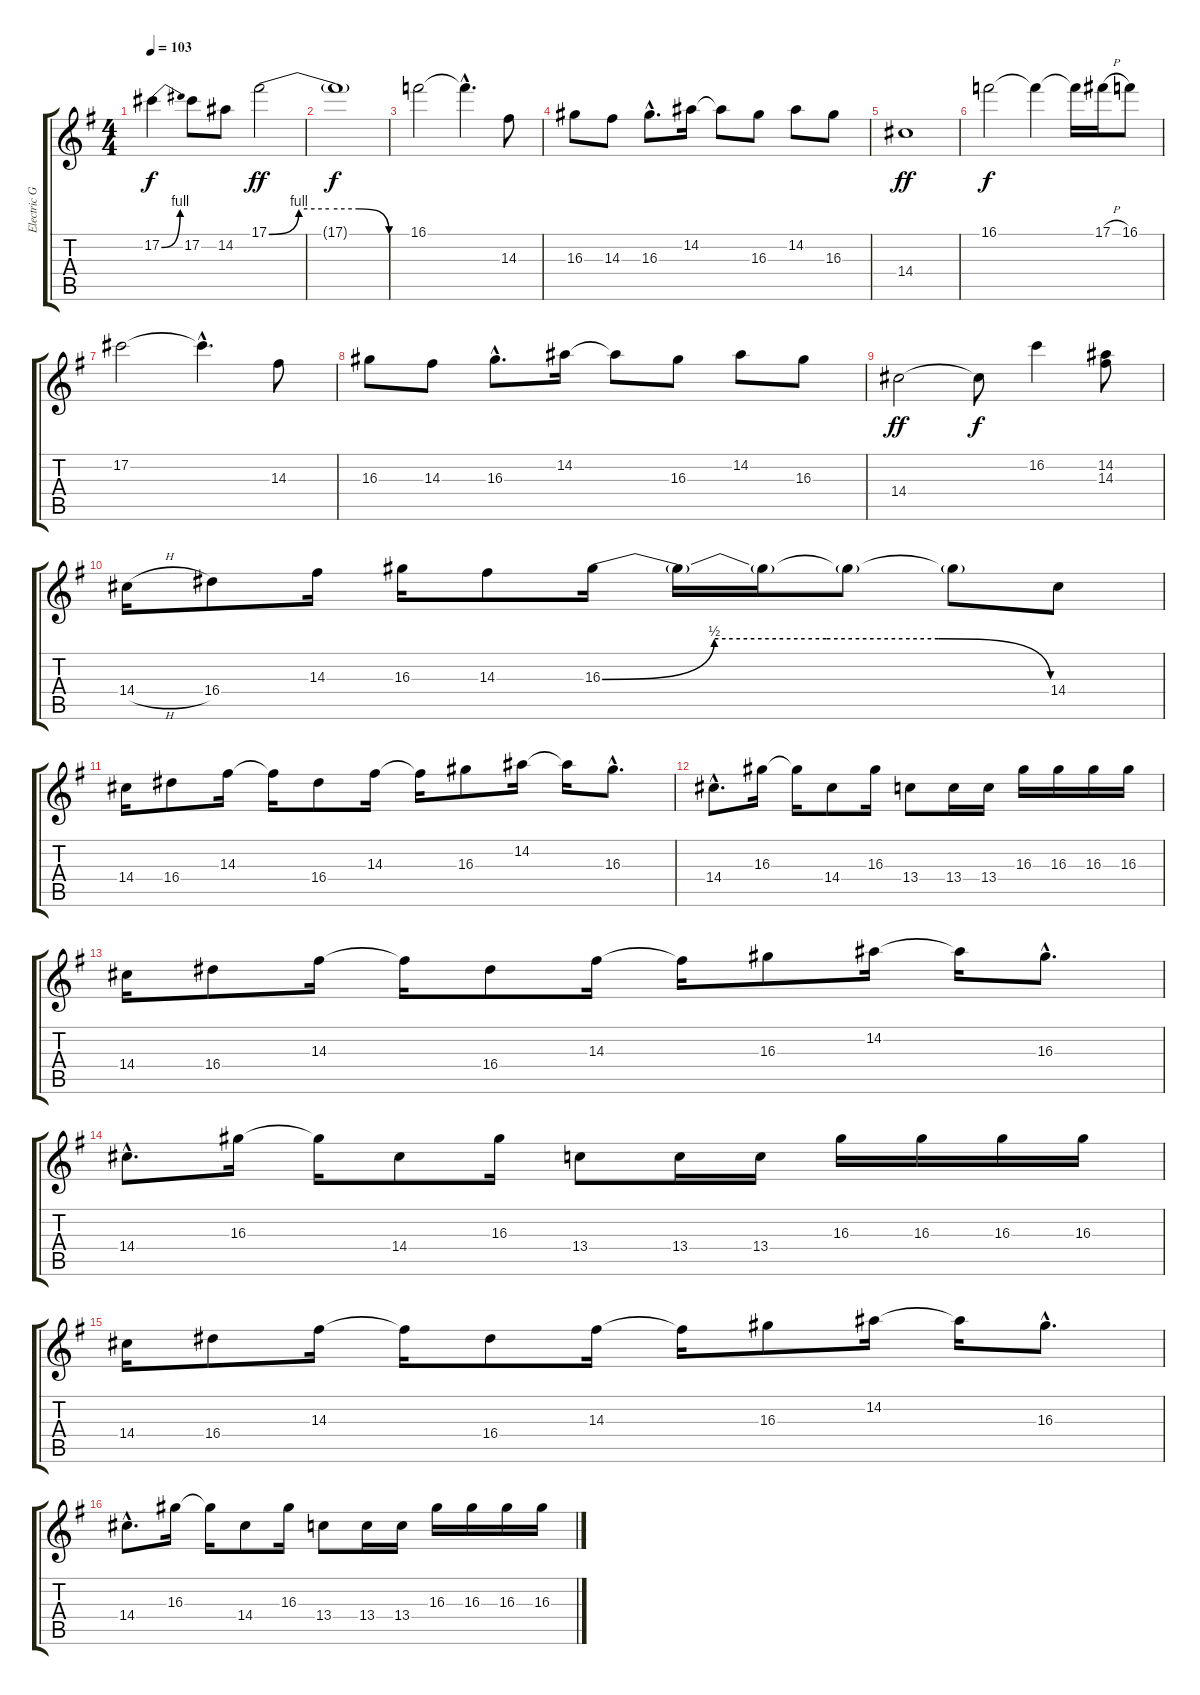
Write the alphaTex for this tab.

\track ("Electric Guitar 2" "Electric G") {instrument distortionguitar}
\staff {score tabs}
\tuning (Db4 Ab3 E3 B2 Gb2 Db2) {hide}
\ts (4 4)
\tempo 103
\clef g2
\ks eminor
17.2{be (bend 0 0 60 4)}.4{dy f} 17.2.8 14.2.8 17.1{be (custom 0 0 15 4 30 4 45 4 60 0)}.2{dy ff} |
17.1{t}.1{dy f} |
16.1.2 16.1{hac t}.4{d} 14.3.8 |
16.3.8 14.3.8 16.3{hac}.8{d} 14.2.16 14.2{t}.8 16.3.8 14.2.8 16.3.8 |
14.4.1{dy ff} |
16.1.2{dy f} 16.1{t}.4 16.1{t}.16 17.1{h}.16 16.1.8 |
17.2.2 17.2{hac t}.4{d} 14.3.8 |
16.3.8 14.3.8 16.3{hac}.8{d} 14.2.16 14.2{t}.8 16.3.8 14.2.8 16.3.8 |
14.4.2{dy ff} 14.4{t}.8{dy f} 16.2.4 (14.2 14.3).8 |
14.4{h}.16 16.4.8 14.3.16 16.3.16 14.3.8 16.3{be (custom 0 0 15 2 30 2 45 2 60 0)}.16 16.3{t}.16 16.3{t}.16 16.3{t}.8 16.3{t}.8 14.4.8 |
14.4.16 16.4.8 14.3.16 14.3{t}.16 16.4.8 14.3.16 14.3{t}.16 16.3.8 14.2.16 14.2{t}.16 16.3{hac}.8{d} |
14.4{hac}.8{d} 16.3.16 16.3{t}.16 14.4.8 16.3.16 13.4.8 13.4.16 13.4.16 16.3.16 16.3.16 16.3.16 16.3.16 |
14.4.16 16.4.8 14.3.16 14.3{t}.16 16.4.8 14.3.16 14.3{t}.16 16.3.8 14.2.16 14.2{t}.16 16.3{hac}.8{d} |
14.4{hac}.8{d} 16.3.16 16.3{t}.16 14.4.8 16.3.16 13.4.8 13.4.16 13.4.16 16.3.16 16.3.16 16.3.16 16.3.16 |
14.4.16 16.4.8 14.3.16 14.3{t}.16 16.4.8 14.3.16 14.3{t}.16 16.3.8 14.2.16 14.2{t}.16 16.3{hac}.8{d} |
14.4{hac}.8{d} 16.3.16 16.3{t}.16 14.4.8 16.3.16 13.4.8 13.4.16 13.4.16 16.3.16 16.3.16 16.3.16 16.3.16
